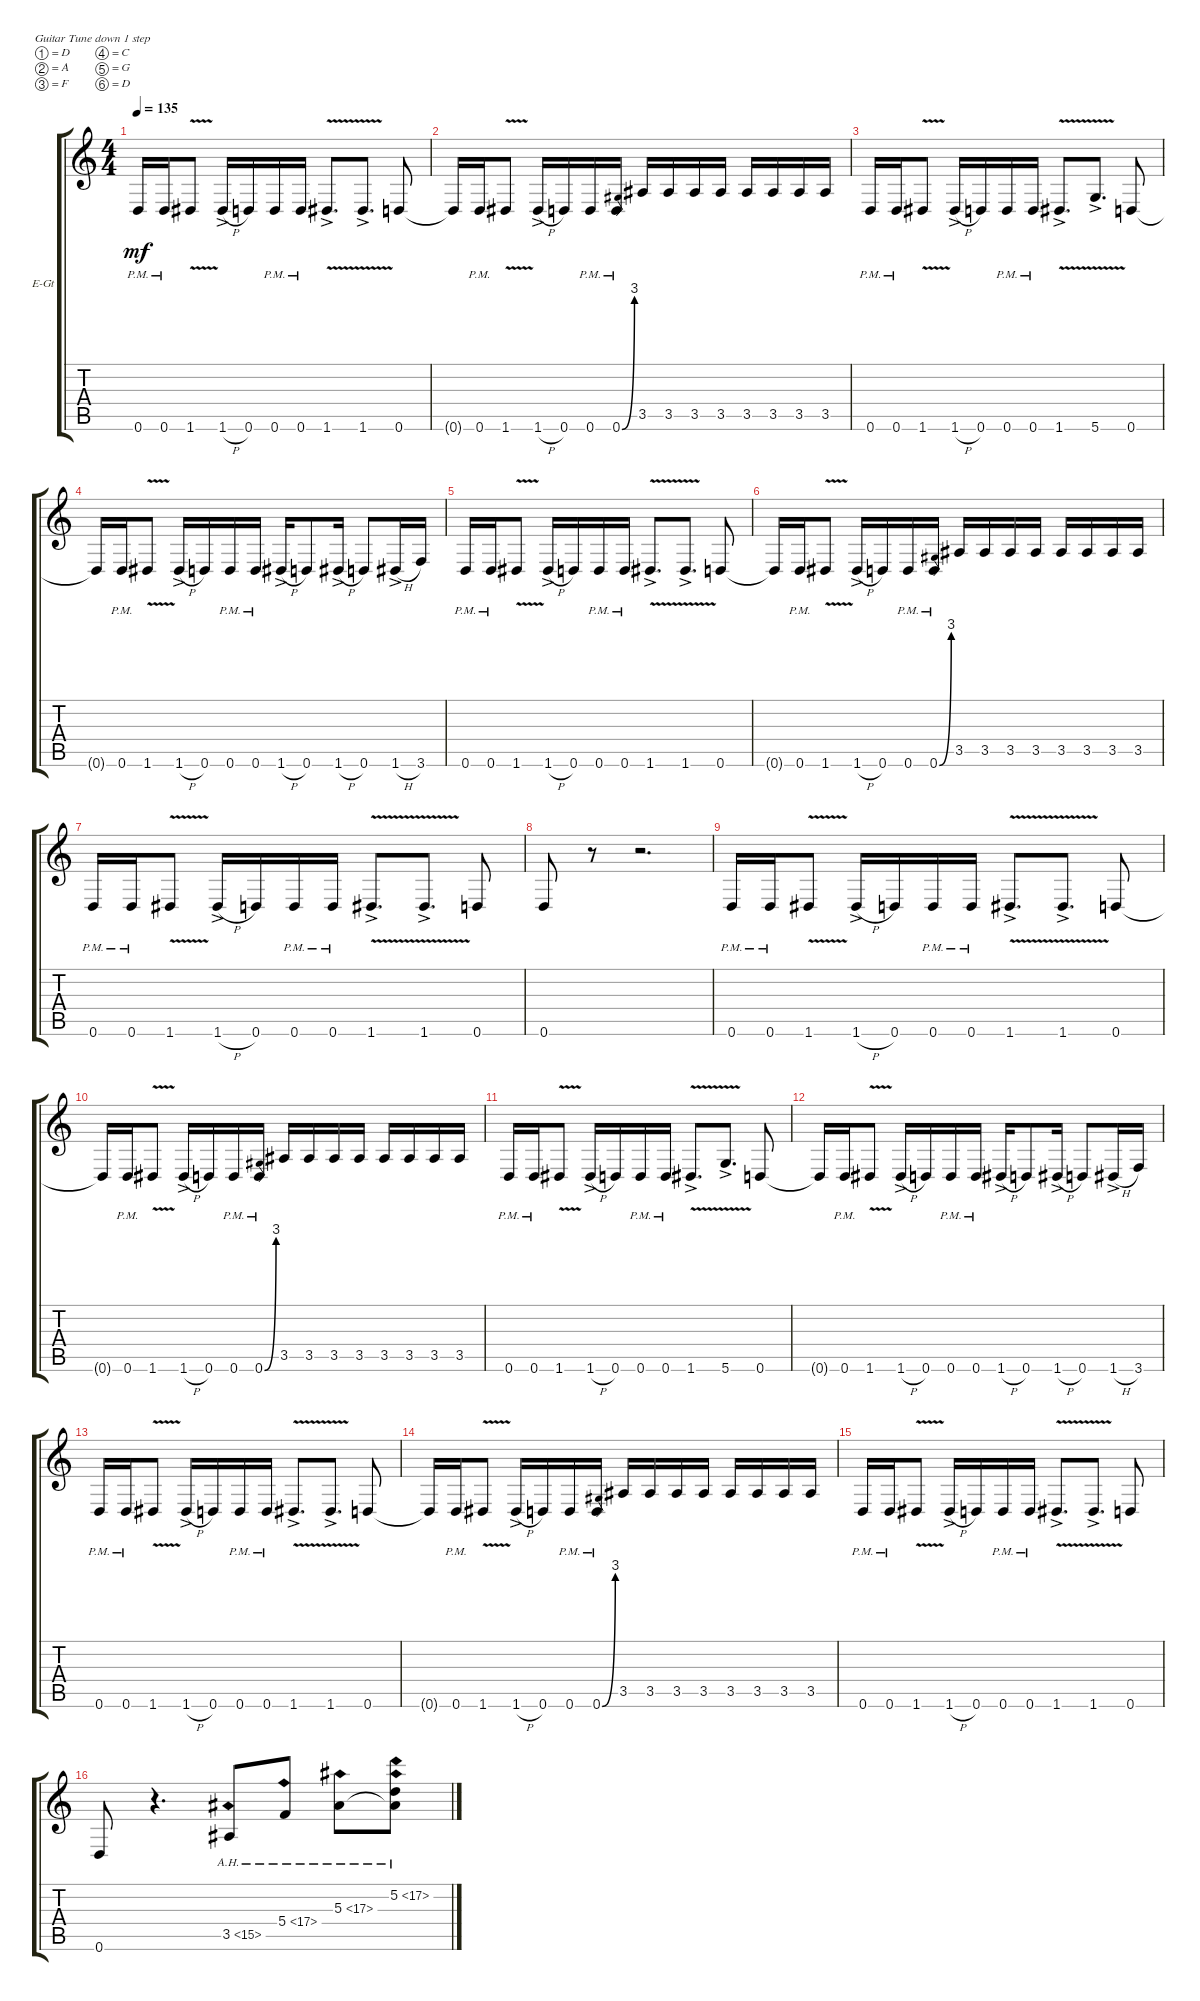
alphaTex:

\defaultSystemsLayout 4
\bracketExtendMode groupsimilarinstruments
\firstSystemTrackNameOrientation horizontal
\otherSystemsTrackNameOrientation horizontal
\track ("Electric Guitar" "E-Gt") {instrument distortionguitar}
\staff {score tabs}
\tuning (D4 A3 F3 C3 G2 D2)
\ts (4 4)
\tempo 135
\clef g2
\ks c
0.6{pm}.16{dy mf instrument distortionguitar} 0.6{pm}.16 1.6{v}.8 1.6{h ac}.16 0.6.16 0.6{pm}.16 0.6{pm}.16 1.6{v ac}.8{d} 1.6{v ac}.8{d} 0.6.8 |
0.6{t}.16 0.6{pm}.16 1.6{v}.8 1.6{h ac}.16 0.6.16 0.6{pm}.16 0.6{be (bend 28.799999999999997 0 60 12) pm}.16 3.5.16 3.5.16 3.5.16 3.5.16 3.5.16 3.5.16 3.5.16 3.5.16 |
0.6{pm}.16 0.6{pm}.16 1.6{v}.8 1.6{h ac}.16 0.6.16 0.6{pm}.16 0.6{pm}.16 1.6{v ac}.8{d} 5.6{v ac}.8{d} 0.6.8 |
0.6{t}.16 0.6{pm}.16 1.6{v}.8 1.6{h ac}.16 0.6.16 0.6{pm}.16 0.6{pm}.16 1.6{h ac}.16 0.6.8 1.6{h ac}.16 0.6.8 1.6{h ac}.16 3.6.16 |
0.6{pm}.16 0.6{pm}.16 1.6{v}.8 1.6{h ac}.16 0.6.16 0.6{pm}.16 0.6{pm}.16 1.6{v ac}.8{d} 1.6{v ac}.8{d} 0.6.8 |
0.6{t}.16 0.6{pm}.16 1.6{v}.8 1.6{h ac}.16 0.6.16 0.6{pm}.16 0.6{be (bend 30.599999999999998 0 60 12) pm}.16 3.5.16 3.5.16 3.5.16 3.5.16 3.5.16 3.5.16 3.5.16 3.5.16 |
0.6{pm}.16 0.6{pm}.16 1.6{v}.8 1.6{h ac}.16 0.6.16 0.6{pm}.16 0.6{pm}.16 1.6{v ac}.8{d} 1.6{v ac}.8{d} 0.6.8 |
0.6.8 r.8 r.2{d} |
0.6{pm}.16 0.6{pm}.16 1.6{v}.8 1.6{h ac}.16 0.6.16 0.6{pm}.16 0.6{pm}.16 1.6{v ac}.8{d} 1.6{v ac}.8{d} 0.6.8 |
0.6{t}.16 0.6{pm}.16 1.6{v}.8 1.6{h ac}.16 0.6.16 0.6{pm}.16 0.6{be (bend 28.799999999999997 0 60 12) pm}.16 3.5.16 3.5.16 3.5.16 3.5.16 3.5.16 3.5.16 3.5.16 3.5.16 |
0.6{pm}.16 0.6{pm}.16 1.6{v}.8 1.6{h ac}.16 0.6.16 0.6{pm}.16 0.6{pm}.16 1.6{v ac}.8{d} 5.6{v ac}.8{d} 0.6.8 |
0.6{t}.16 0.6{pm}.16 1.6{v}.8 1.6{h ac}.16 0.6.16 0.6{pm}.16 0.6{pm}.16 1.6{h ac}.16 0.6.8 1.6{h ac}.16 0.6.8 1.6{h ac}.16 3.6.16 |
0.6{pm}.16 0.6{pm}.16 1.6{v}.8 1.6{h ac}.16 0.6.16 0.6{pm}.16 0.6{pm}.16 1.6{v ac}.8{d} 1.6{v ac}.8{d} 0.6.8 |
0.6{t}.16 0.6{pm}.16 1.6{v}.8 1.6{h ac}.16 0.6.16 0.6{pm}.16 0.6{be (bend 28.799999999999997 0 60 12) pm}.16 3.5.16 3.5.16 3.5.16 3.5.16 3.5.16 3.5.16 3.5.16 3.5.16 |
0.6{pm}.16 0.6{pm}.16 1.6{v}.8 1.6{h ac}.16 0.6.16 0.6{pm}.16 0.6{pm}.16 1.6{v ac}.8{d} 1.6{v ac}.8{d} 0.6.8 |
0.6.8 r.4{d} 3.5{ah 12}.8 5.4{ah 12}.8 5.3{ah 12}.8 (5.2{ah 12} 5.3{ah 12 t}).8
